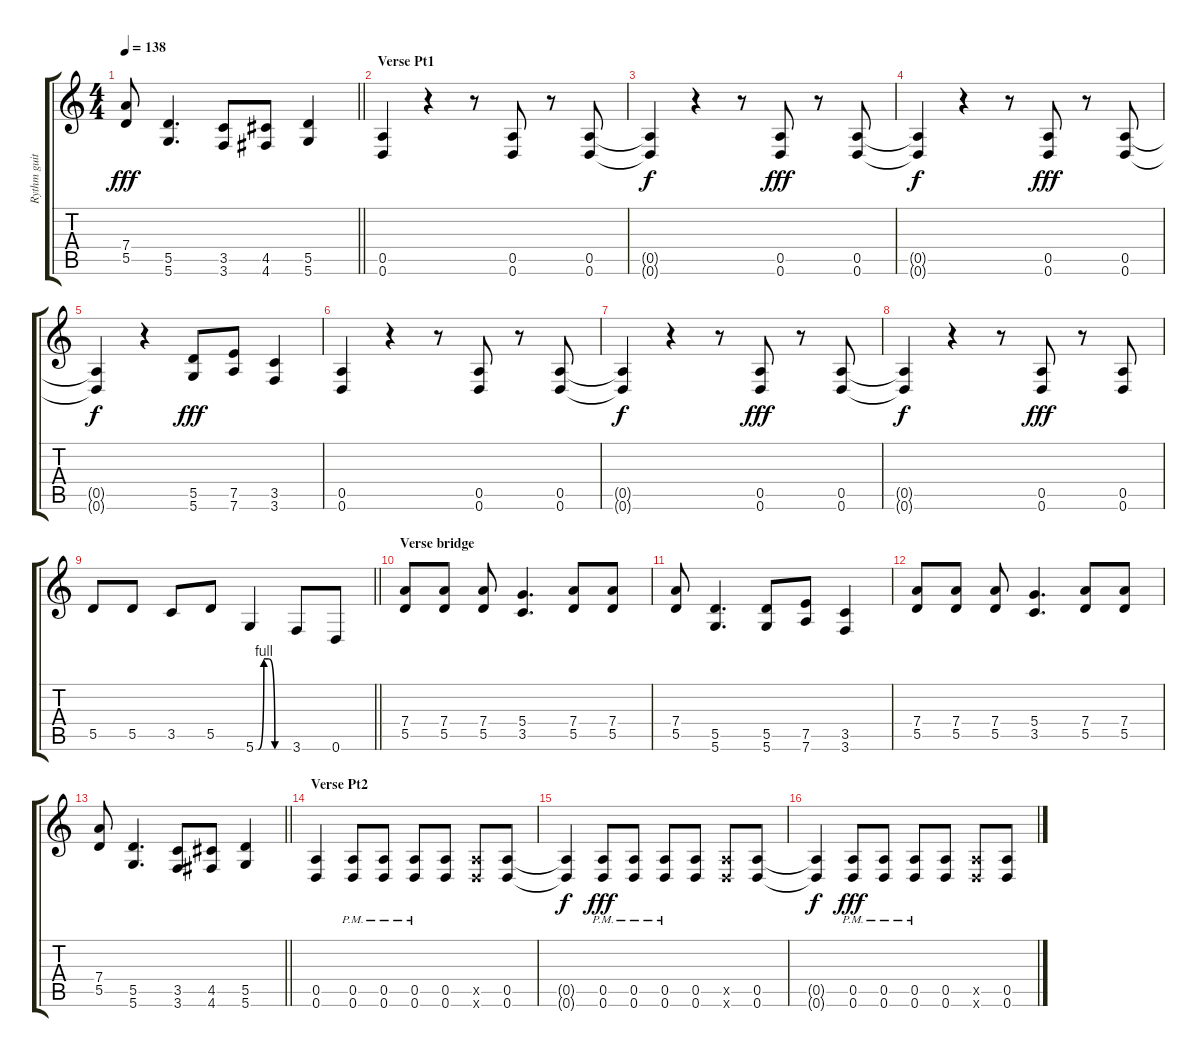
\track ("Rythm guitar" "Rythm guit") {instrument distortionguitar}
\staff {score tabs}
\tuning (D4 B3 G3 D3 A2 D2) {hide}
\ts (4 4)
\tempo 138
\clef g2
\barLineRight lightlight
\ks c
(7.4 5.5).8{dy fff} (5.5 5.6).4{d} (3.5 3.6).8 (4.5 4.6).8 (5.5 5.6).4 |
\section ("" "Verse Pt1")
(0.5 0.6).4 r.4 r.8 (0.5 0.6).8 r.8 (0.5 0.6).8 |
(0.5{t} 0.6{t}).4{dy f} r.4 r.8 (0.5 0.6).8{dy fff} r.8 (0.5 0.6).8 |
(0.5{t} 0.6{t}).4{dy f} r.4 r.8 (0.5 0.6).8{dy fff} r.8 (0.5 0.6).8 |
(0.5{t} 0.6{t}).4{dy f} r.4 (5.5 5.6).8{dy fff} (7.5 7.6).8 (3.5 3.6).4 |
(0.5 0.6).4 r.4 r.8 (0.5 0.6).8 r.8 (0.5 0.6).8 |
(0.5{t} 0.6{t}).4{dy f} r.4 r.8 (0.5 0.6).8{dy fff} r.8 (0.5 0.6).8 |
(0.5{t} 0.6{t}).4{dy f} r.4 r.8 (0.5 0.6).8{dy fff} r.8 (0.5 0.6).8 |
\barLineRight lightlight
5.5.8 5.5.8 3.5.8 5.5.8 5.6{be (custom 0 0 5 0 15 4 24 4 35 0 60 0)}.4 3.6.8 0.6.8 |
\section ("" "Verse bridge")
(7.4 5.5).8 (7.4 5.5).8 (7.4 5.5).8 (5.4 3.5).4{d} (7.4 5.5).8 (7.4 5.5).8 |
(7.4 5.5).8 (5.5 5.6).4{d} (5.5 5.6).8 (7.5 7.6).8 (3.5 3.6).4 |
(7.4 5.5).8 (7.4 5.5).8 (7.4 5.5).8 (5.4 3.5).4{d} (7.4 5.5).8 (7.4 5.5).8 |
\barLineRight lightlight
(7.4 5.5).8 (5.5 5.6).4{d} (3.5 3.6).8 (4.5 4.6).8 (5.5 5.6).4 |
\section ("" "Verse Pt2")
(0.5 0.6).4 (0.5{pm} 0.6{pm}).8 (0.5{pm} 0.6{pm}).8 (0.5{pm} 0.6{pm}).8 (0.5 0.6).8 (0.5{x} 0.6{x}).8 (0.5 0.6).8 |
(0.5{t} 0.6{t}).4{dy f} (0.5{pm} 0.6{pm}).8{dy fff} (0.5{pm} 0.6{pm}).8 (0.5{pm} 0.6{pm}).8 (0.5 0.6).8 (0.5{x} 0.6{x}).8 (0.5 0.6).8 |
(0.5{t} 0.6{t}).4{dy f} (0.5{pm} 0.6{pm}).8{dy fff} (0.5{pm} 0.6{pm}).8 (0.5{pm} 0.6{pm}).8 (0.5 0.6).8 (0.5{x} 0.6{x}).8 (0.5 0.6).8
